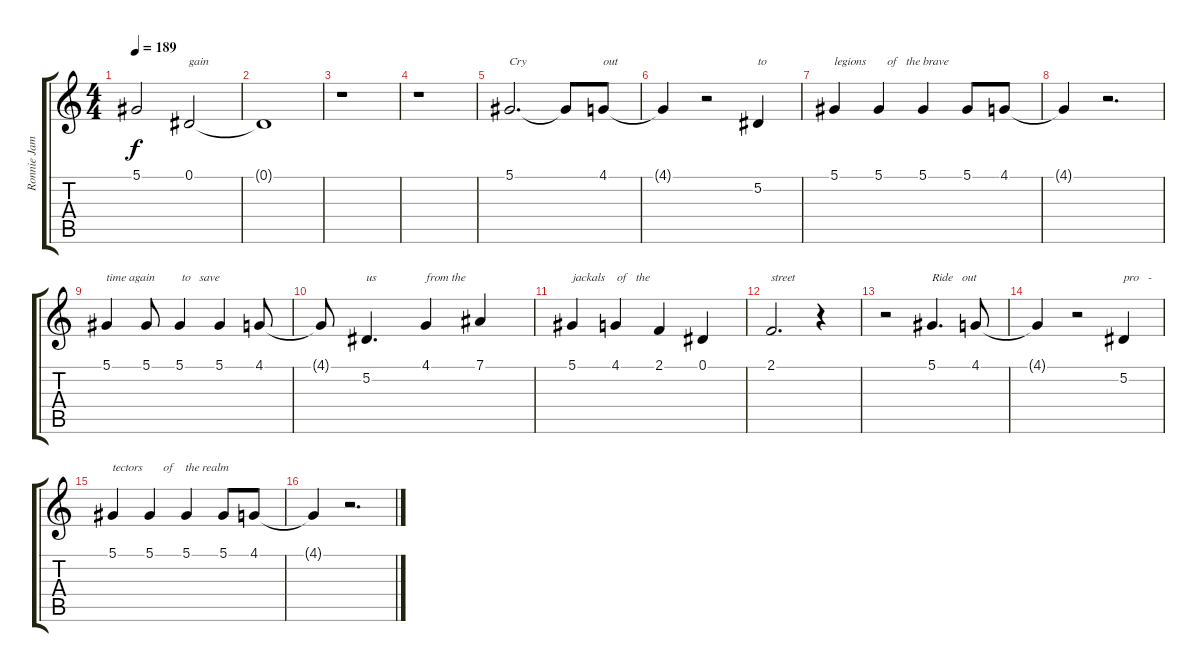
\track ("Ronnie James Dio" "Ronnie Jam") {instrument violin}
\staff {score tabs}
\tuning (Eb4 Bb3 Gb3 Db3 Ab2 Eb2) {hide}
\ts (4 4)
\tempo 189
\clef g2
\ks c
5.1{t}.2{dy f} 0.1.2{txt "gain"} |
0.1{t}.1 |
r.1 |
r.1 |
5.1.2{d txt "Cry"} 5.1{t}.8 4.1.8{txt "out"} |
4.1{t}.4 r.2 5.2.4{txt "to"} |
5.1.4{txt "legions       of   the brave"} 5.1.4 5.1.4 5.1.8 4.1.8 |
4.1{t}.4 r.2{d} |
5.1.4{txt "time again         to   save"} 5.1.8 5.1.4 5.1.4 4.1.8 |
4.1{t}.8 5.2.4{d txt "us"} 4.1.4{txt "from the"} 7.1.4 |
5.1.4{txt "jackals    of   the"} 4.1.4 2.1.4 0.1.4 |
2.1.2{d txt "street"} r.4 |
r.2 5.1.4{d txt "Ride   out"} 4.1.8 |
4.1{t}.4 r.2 5.2.4{txt "pro   -"} |
5.1.4{txt "tectors       of    the realm"} 5.1.4 5.1.4 5.1.8 4.1.8 |
4.1{t}.4 r.2{d}
